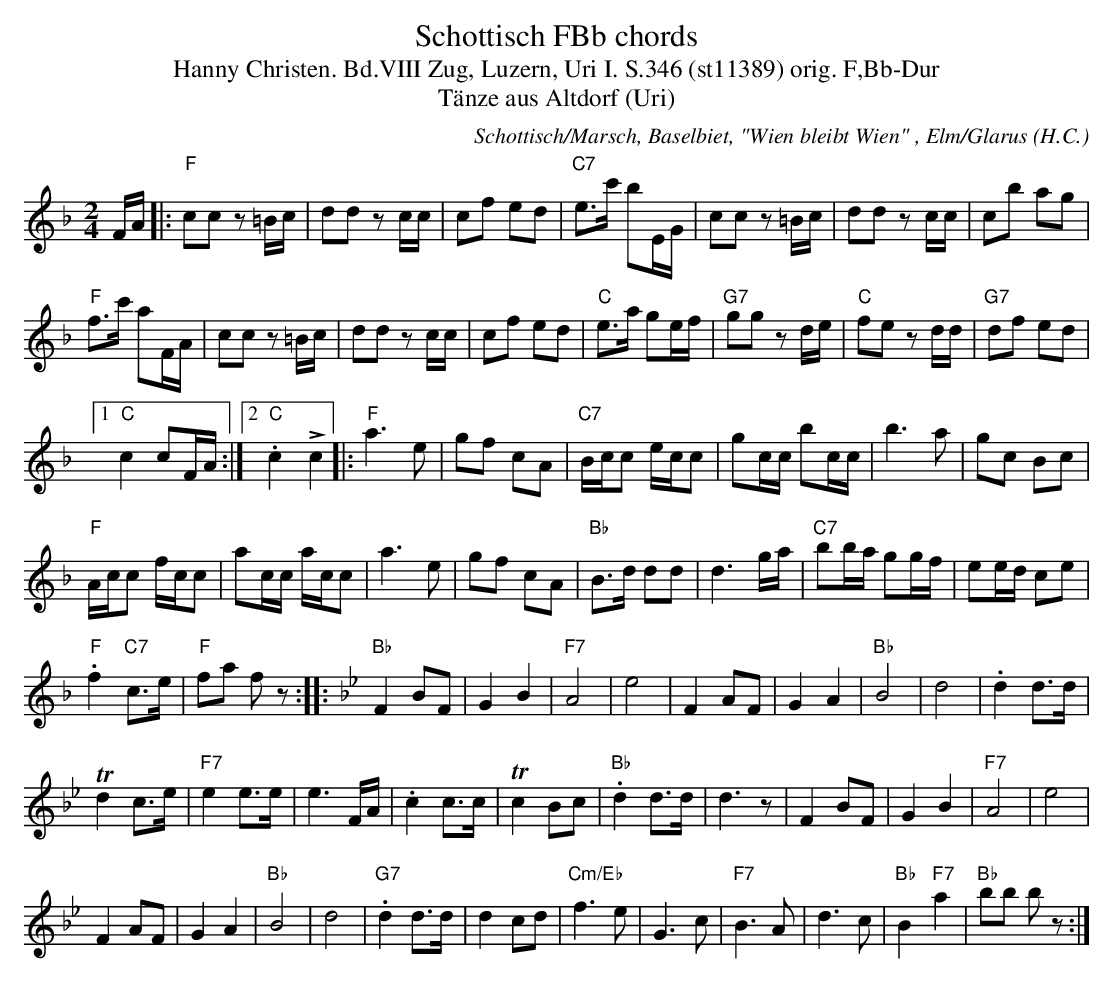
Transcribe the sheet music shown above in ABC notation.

X:1
T: Schottisch FBb chords
T:Hanny Christen. Bd.VIII Zug, Luzern, Uri I. S.346 (st11389) orig. F,Bb-Dur
T: T\"anze aus Altdorf (Uri)
C: Schottisch/Marsch, Baselbiet, "Wien bleibt Wien" , Elm/Glarus (H.C.)
M:2/4
L:1/8
K:F %%MIDI gchordon
F/A/ |: "F"cc z=B/c/ | dd zc/c/ | cf ed | "C7"e>c' bE/G/ | cc z=B/c/ | dd zc/c/ |  cb ag |
"F"f>c' aF/A/ | cc z=B/c/ | dd zc/c/ | cf ed | "C"e>a ge/f/ | "G7"gg zd/e/ | "C"fe zd/d/ | "G7"df ed |1
"C"c2 cF/A/ :|2 "C".c2+>+c2 |: "F"a3e | gf cA | "C7"B/c/c e/c/c | gc/c/ bc/c/ | b3a | gc Bc |
"F"A/c/c f/c/c | ac/c/ a/c/c | a3e | gf cA | "Bb"B>d dd | d3g/a/ | "C7"bb/a/ gg/f/ | ee/d/ ce |
"F".f2 "C7"c>e | "F"fa fz :: [K:Bb] "Bb"F2BF | G2B2 | "F7"A4 | e4 | F2AF | G2A2 | "Bb"B4 | d4 | .d2 d>d |
Td2 c>e | "F7"e2 e>e | e3 F/A/ | .c2 c>c | Tc2 Bc | "Bb".d2 d>d | d3z | F2BF | G2B2 | "F7"A4 | e4 |
F2AF | G2A2 | "Bb"B4 | d4 |"G7".d2d>d | d2 cd | "Cm/Eb"f3e | G3c | "F7"B3A | d3c | "Bb"B2"F7"a2 | "Bb"bb bz :|
